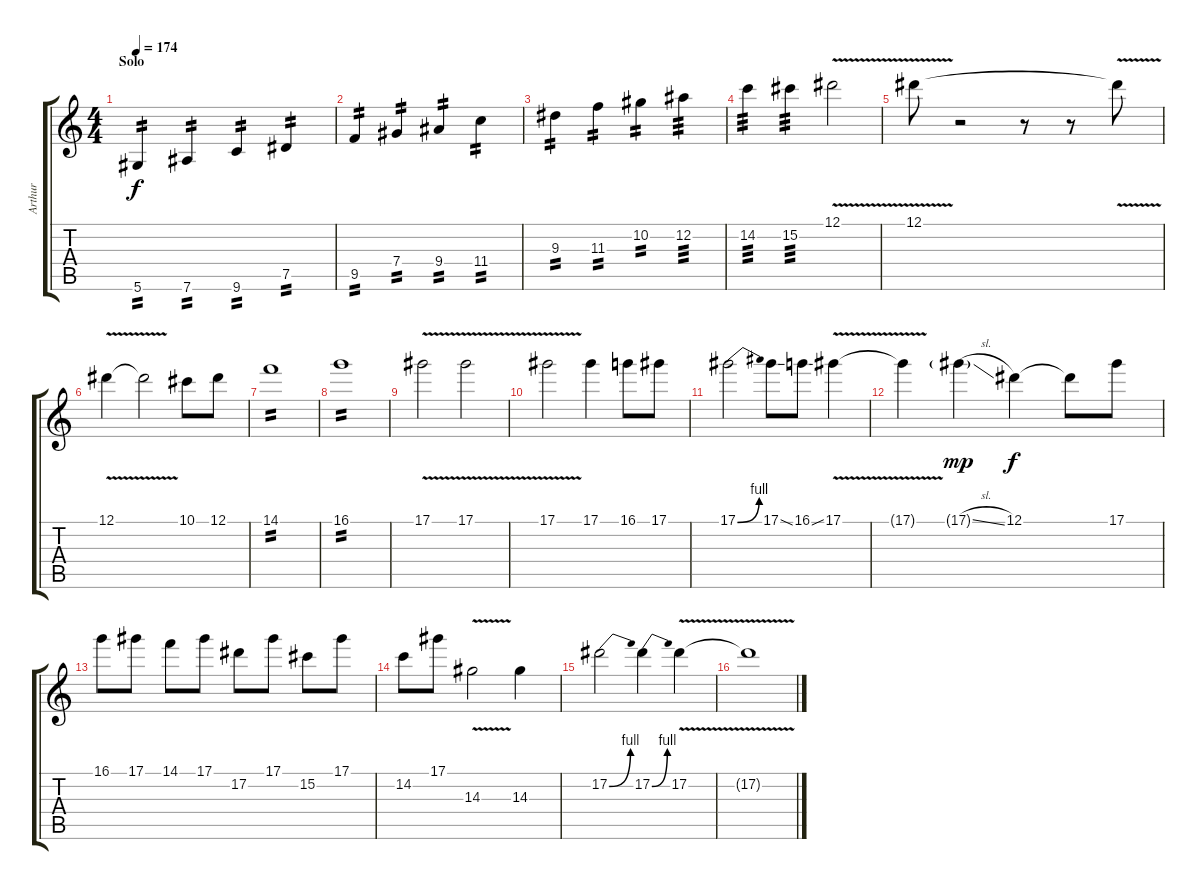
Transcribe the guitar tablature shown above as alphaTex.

\track ("Arthur" "Arthur") {instrument distortionguitar}
\staff {score tabs}
\tuning (Eb4 Bb3 Gb3 Db3 Ab2 Eb2) {hide}
\ts (4 4)
\section ("" "Solo")
\tempo 174
\clef g2
\ks c
5.6.4{tp 2 dy f volume 16 instrument overdrivenguitar} 7.6.4{tp 2} 9.6.4{tp 2} 7.5.4{tp 2} |
9.5.4{tp 2} 7.4.4{tp 2} 9.4.4{tp 2} 11.4.4{tp 2} |
9.3.4{tp 2} 11.3.4{tp 2} 10.2.4{tp 2} 12.2.4{tp 3} |
14.2.4{tp 3} 15.2.4{tp 3} 12.1{v}.2 |
12.1{v}.8 r.2 r.8 r.8 12.1{t}.8 |
12.1{v}.4 12.1{t}.2 10.1.8 12.1.8 |
14.1.1{tp 2} |
16.1.1{tp 2} |
17.1{v}.2 17.1{v}.2 |
17.1{v}.2 17.1.4 16.1.8 17.1.8 |
17.1{be (bend 0 0 60 4)}.2 17.1{ss}.8 16.1{ss}.8 17.1{v}.4 |
17.1{t}.4 17.1{sl g}.4{dy mp} 12.1.4{dy f} 12.1{t}.8 17.1.8 |
16.1.8 17.1.8 14.1.8 17.1.8 17.2.8 17.1.8 15.2.8 17.1.8 |
14.2.8 17.1.8 14.3{v}.2 14.3.4 |
17.2{be (bend 0 0 60 4)}.2 17.2{be (bend 0 0 60 4)}.4 17.2{v}.4 |
17.2{t}.1
